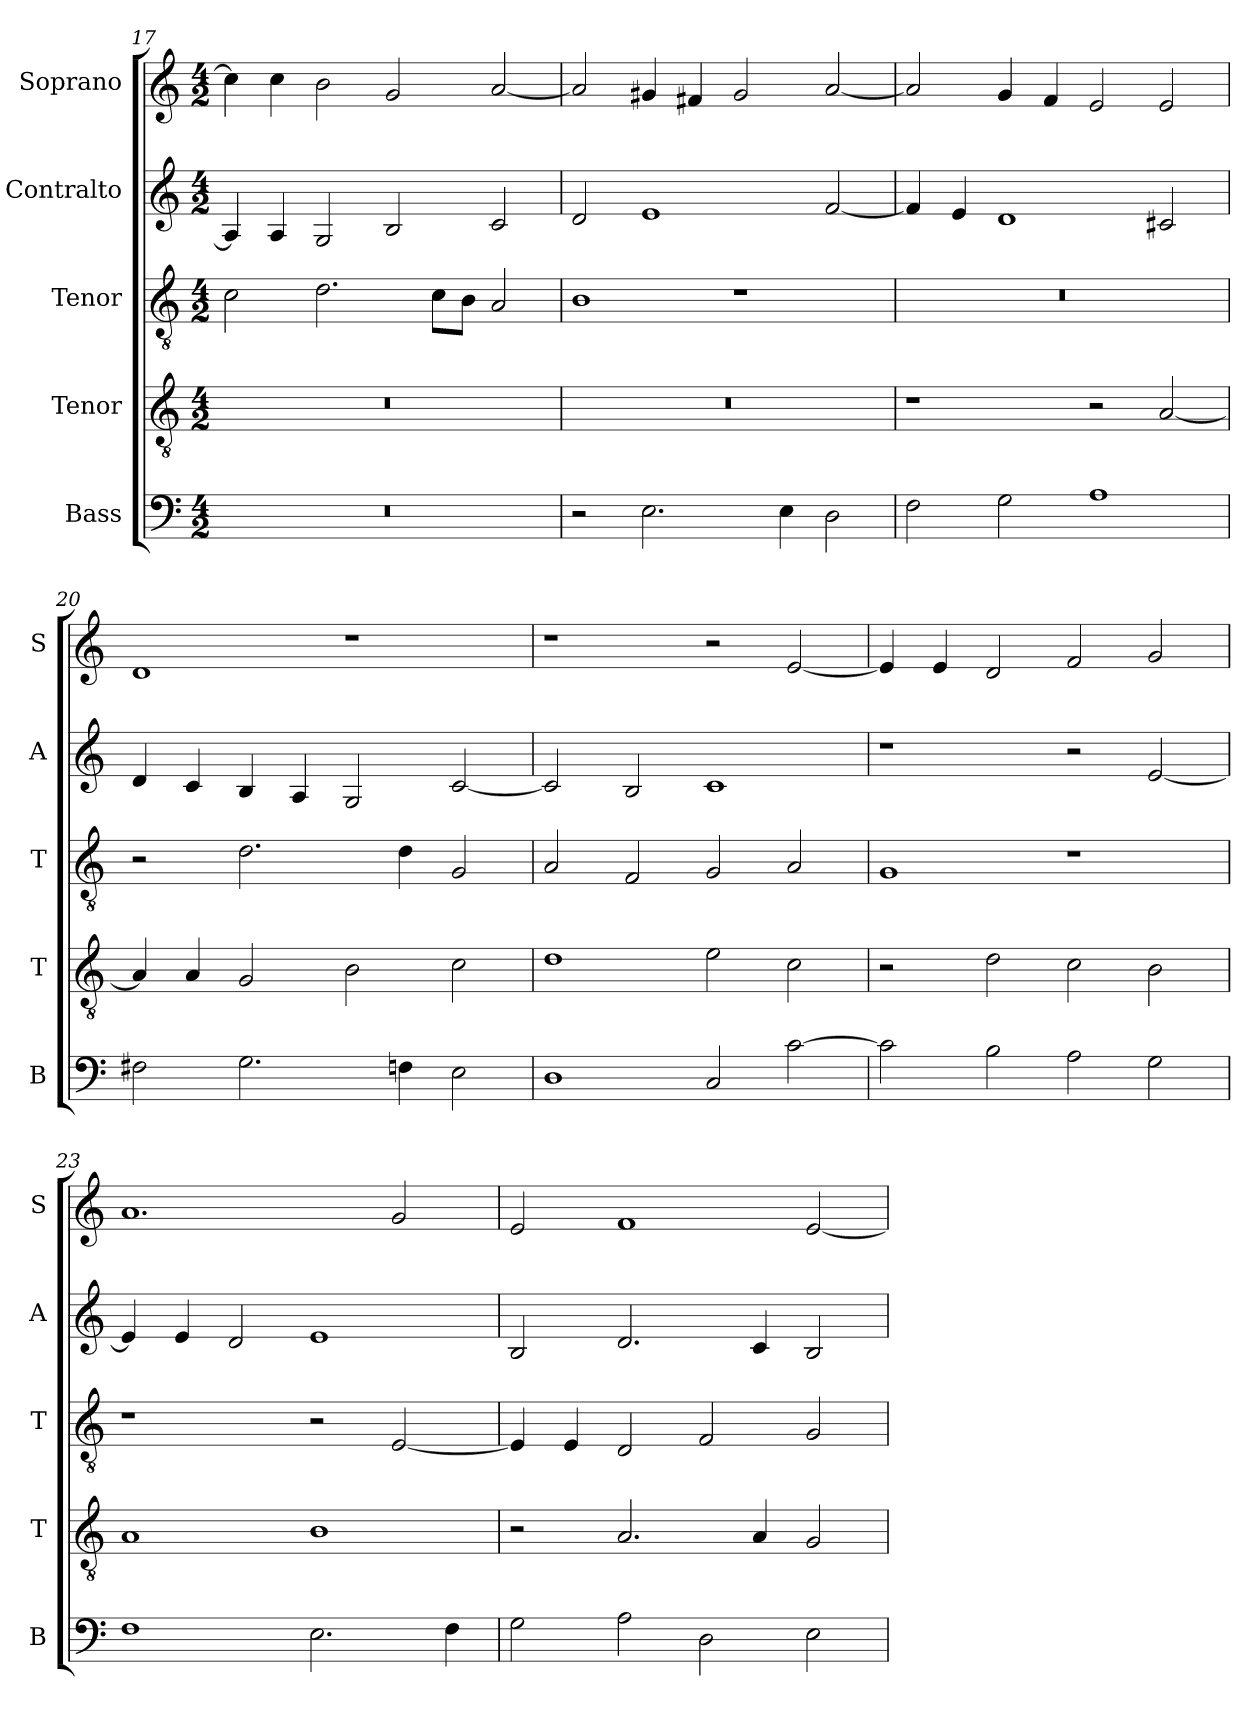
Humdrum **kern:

**kern	**kern	**kern	**kern	**kern
*part5	*part4	*part3	*part2	*part1
*staff5	*staff4	*staff3	*staff2	*staff1
*I"Bass	*I"Tenor	*I"Tenor	*I"Contralto	*I"Soprano
*I'B	*I'T	*I'T	*I'A	*I'S
*clefF4	*clefGv2	*clefGv2	*clefG2	*clefG2
*k[]	*k[]	*k[]	*k[]	*k[]
*E:phr	*E:phr	*E:phr	*E:phr	*E:phr
*M4/2	*M4/2	*M4/2	*M4/2	*M4/2
=17	=17	=17	=17	=17
0r	0r	2c	4A]	4cc]
.	.	.	4A	4cc
.	.	2.d	2G	2b
.	.	.	2B	2g
.	.	8c\L	.	.
.	.	8B\J	.	.
.	.	2A	2c	[2a
=18	=18	=18	=18	=18
2r	0r	1B	2d	2a]
2.E	.	.	1e	4g#X
.	.	.	.	4f#X
.	.	1r	.	2g#
4E	.	.	.	.
2D	.	.	[2f	[2a
=19	=19	=19	=19	=19
2F	1r	0r	4f]	2a]
.	.	.	4e	.
2G	.	.	1d	4g
.	.	.	.	4f
1A	2r	.	.	2e
.	[2A	.	2c#X	2e
=20	=20	=20	=20	=20
2F#X	4A]	2r	4d	1d
.	4A	.	4c	.
2.G	2G	2.d	4B	.
.	.	.	4A	.
.	2B	.	2G	1r
4Fn	.	4d	.	.
2E	2c	2G	[2c	.
=21	=21	=21	=21	=21
1D	1d	2A	2c]	1r
.	.	2F	2B	.
2C	2e	2G	1c	2r
[2c	2c	2A	.	[2e
=22	=22	=22	=22	=22
2c]	2r	1G	1r	4e]
.	.	.	.	4e
2B	2d	.	.	2d
2A	2c	1r	2r	2f
2G	2B	.	[2e	2g
=23	=23	=23	=23	=23
1F	1A	1r	4e]	1.a
.	.	.	4e	.
.	.	.	2d	.
2.E	1B	2r	1e	.
.	.	[2E	.	2g
4F	.	.	.	.
=24	=24	=24	=24	=24
2G	2r	4E]	2B	2e
.	.	4E	.	.
2A	2.A	2D	2.d	1f
2D	.	2F	.	.
.	4A	.	4c	.
2E	2G	2G	2B	[2e
=	=	=	=	=
*-	*-	*-	*-	*-
